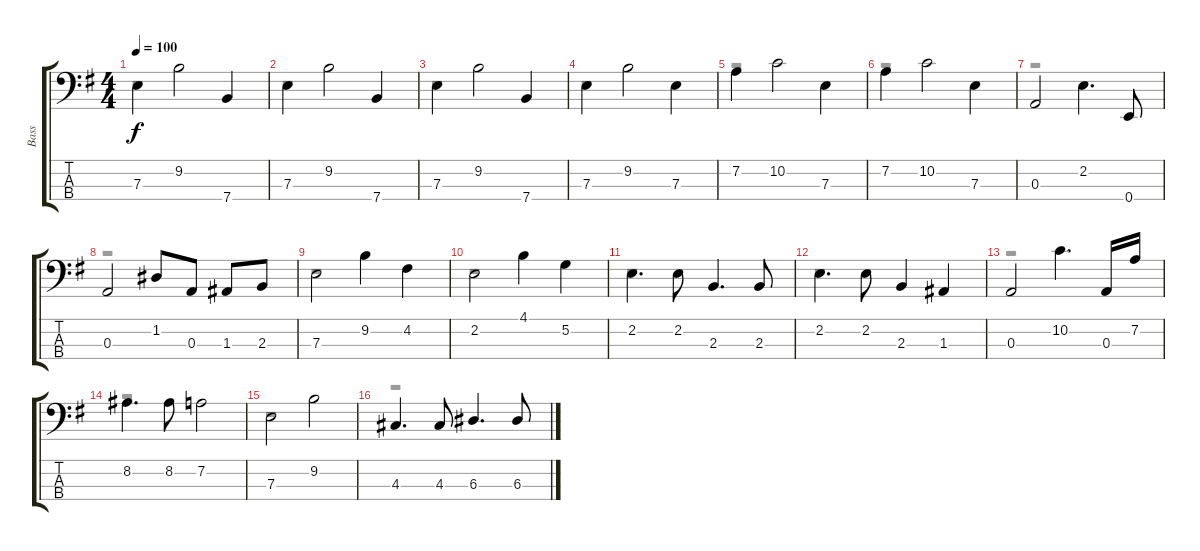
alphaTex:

\track ("Bass" "Bass") {solo instrument acousticbass}
\staff {score tabs}
\tuning (G2 D2 A1 E1) {hide}
\voice
\ts (4 4)
\tempo 100
\clef f4
\ks g
7.3.4{dy f instrument acousticbass beam Down} 9.2.2{beam Down beam split} 7.4.4{beam Up} |
7.3.4{beam Down} 9.2.2{beam Down beam split} 7.4.4{beam Up} |
7.3.4{beam Down} 9.2.2{beam Down beam split} 7.4.4{beam Up} |
7.3.4{beam Down} 9.2.2{beam Down} 7.3.4{beam Down} |
7.2.4{beam Down} 10.2.2{beam Down} 7.3.4{beam Down} |
7.2.4{beam Down} 10.2.2{beam Down} 7.3.4{beam Down} |
0.3.2{beam Up beam split} 2.2.4{d beam Down beam split} 0.4.8{beam Up} |
0.3.2{beam Up} 1.2.8{beam Up} 0.3.8{beam Up} 1.3.8{beam Up} 2.3.8{beam Up} |
7.3.2{beam Down} 9.2.4{beam Down} 4.2.4{beam Down} |
2.2.2{beam Down} 4.1.4{beam Down} 5.2.4{beam Down} |
2.2.4{d beam Down} 2.2.8{beam Down beam split} 2.3.4{d beam Up} 2.3.8{beam Up} |
2.2.4{d beam Down} 2.2.8{beam Down beam split} 2.3.4{beam Up} 1.3.4{beam Up} |
0.3.2{beam Up beam split} 10.2.4{d beam Down beam split} 0.3.16{beam Up} 7.2.16{beam Up} |
8.2.4{d beam Down} 8.2.8{beam Down} 7.2.2{beam Down} |
7.3.2{beam Down} 9.2.2{beam Down} |
4.3.4{d beam Up} 4.3.8{beam Up} 6.3.4{d beam Up} 6.3.8{beam Up}
\voice
\clef f4
\ottava regular
\simile none
\ks g
r.1{dy f} |
r.1 |
r.1 |
r.1 |
r.1 |
r.1 |
r.1 |
r.1 |
r.1 |
r.1 |
r.1 |
r.1 |
r.1 |
r.1 |
r.1 |
r.1
